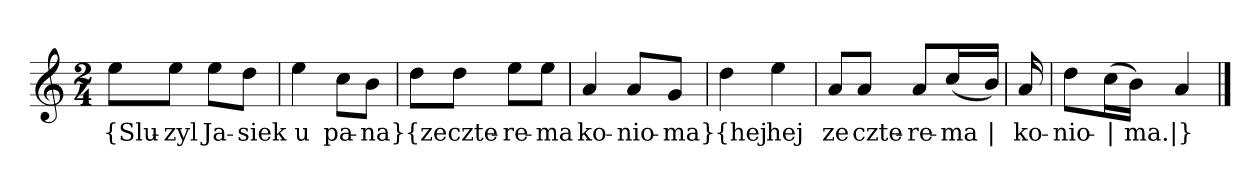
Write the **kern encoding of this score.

**kern	**text
*part1	*part1
*staff1	*staff1
*clefG2	*
*k[]	*
*a:	*
*M2/4	*
=	=
8ee\L	{Slu-
8ee\J	-zyl
8ee\L	Ja-
8dd\J	-siek
=2	=2
4ee	u
8cc\L	pa-
8b\J	-na}
=3y	=3y
8dd\L	{ze
8dd\J	czte-
8ee\L	-re-
8ee\J	-ma
=4	=4
4a	ko-
8a/L	-nio-
8g/J	-ma}
=5y	=5y
4dd	{hej
4ee	hej
=6	=6
8a/L	ze
8a/J	czte-
8a/L	-re-
(16cc/L	-ma
16b/JJ)	|
=7y	=7y
16a	ko-
=8	=8
8dd\L	-nio-
(16cc\L	|
16b\JJ)	-ma.
4a	|}
==	==
*-	*-
